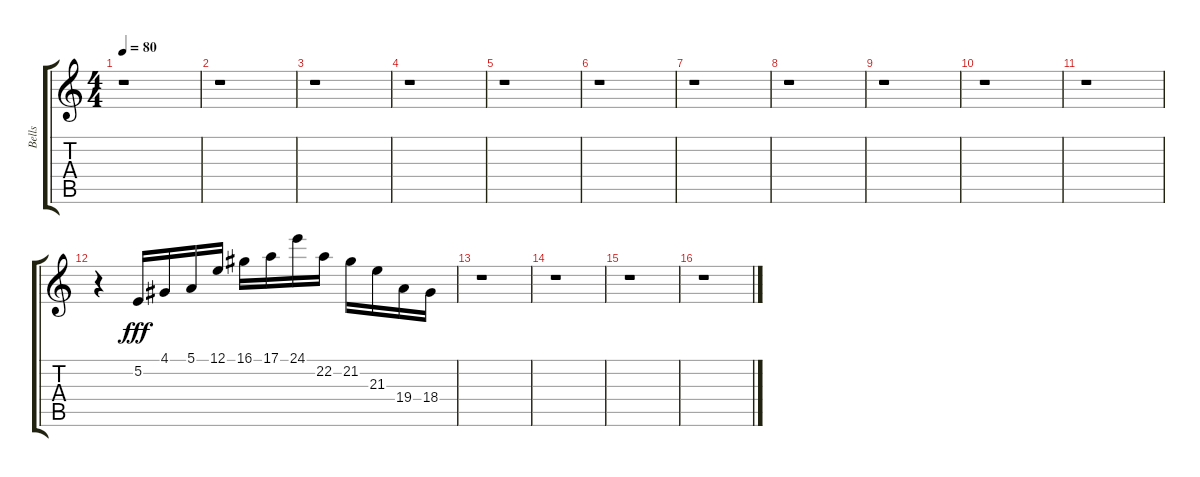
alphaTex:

\track ("Bells" "Bells") {instrument fx4atmosphere}
\staff {score tabs}
\tuning (E4 B3 G3 D3 A2 E2) {hide}
\ts (4 4)
\tempo 80
\clef g2
\ks c
r.1{dy fff} |
r.1 |
r.1 |
r.1 |
r.1 |
r.1 |
r.1 |
r.1 |
r.1 |
r.1 |
r.1 |
r.4 5.2.16 4.1.16 5.1.16 12.1.16 16.1.16 17.1.16 24.1.16 22.2.16 21.2.16 21.3.16 19.4.16 18.4.16 |
r.1 |
r.1 |
r.1 |
r.1
